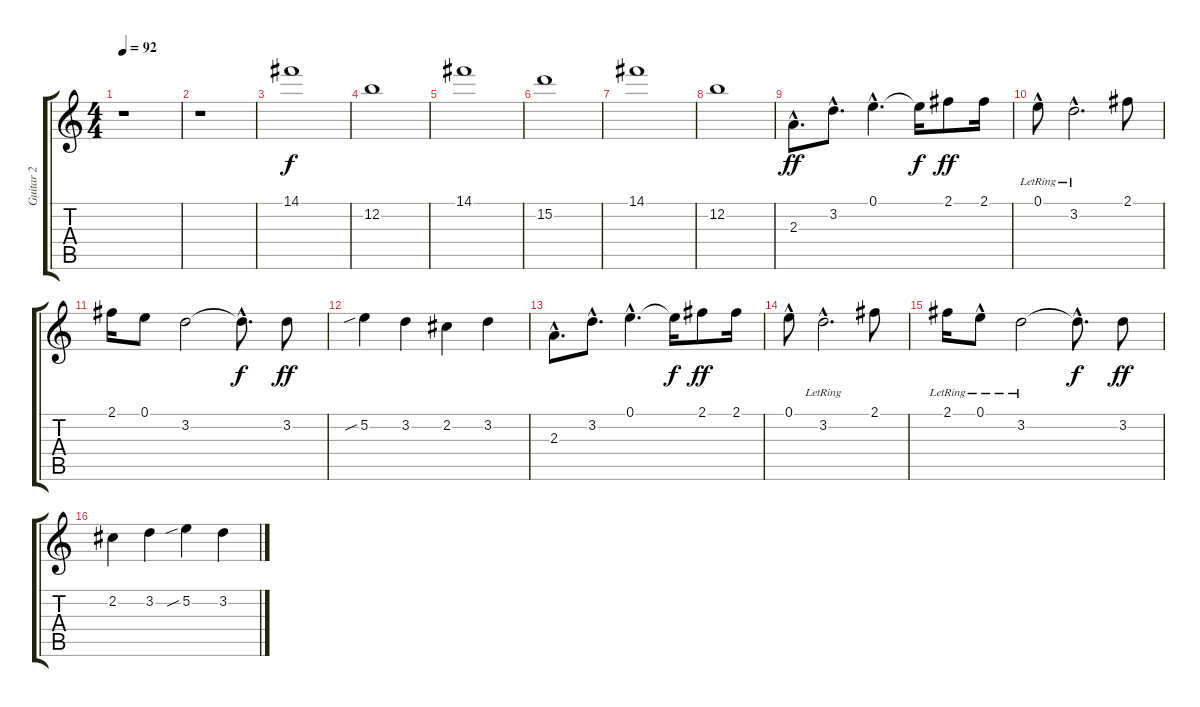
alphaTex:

\track ("Guitar 2" "Guitar 2") {instrument electricguitarjazz}
\staff {score tabs}
\tuning (E4 B3 G3 D3 A2 E2) {hide}
\ts (4 4)
\tempo 92
\clef g2
\ks c
r.1{dy f} |
r.1 |
14.1.1{instrument overdrivenguitar} |
12.2.1 |
14.1.1 |
15.2.1 |
14.1.1 |
12.2.1 |
2.3{hac}.8{d dy ff instrument electricguitarjazz} 3.2{hac}.8{d} 0.1{hac}.4{d} 0.1{t}.16{dy f} 2.1.8{dy ff} 2.1.16 |
0.1{hac lr}.8 3.2{hac lr}.2{d} 2.1.8 |
2.1.16 0.1.8 3.2.2 3.2{hac t}.8{d dy f} 3.2.8{dy ff} |
5.2{sib}.4 3.2.4 2.2.4 3.2.4 |
2.3{hac}.8{d} 3.2{hac}.8{d} 0.1{hac}.4{d} 0.1{t}.16{dy f} 2.1.8{dy ff} 2.1.16 |
0.1{hac}.8 3.2{hac lr}.2{d} 2.1.8 |
2.1{lr}.16 0.1{hac lr}.8 3.2{lr}.2 3.2{hac t}.8{d dy f} 3.2.8{dy ff} |
2.2.4 3.2.4 5.2{sib}.4 3.2.4
